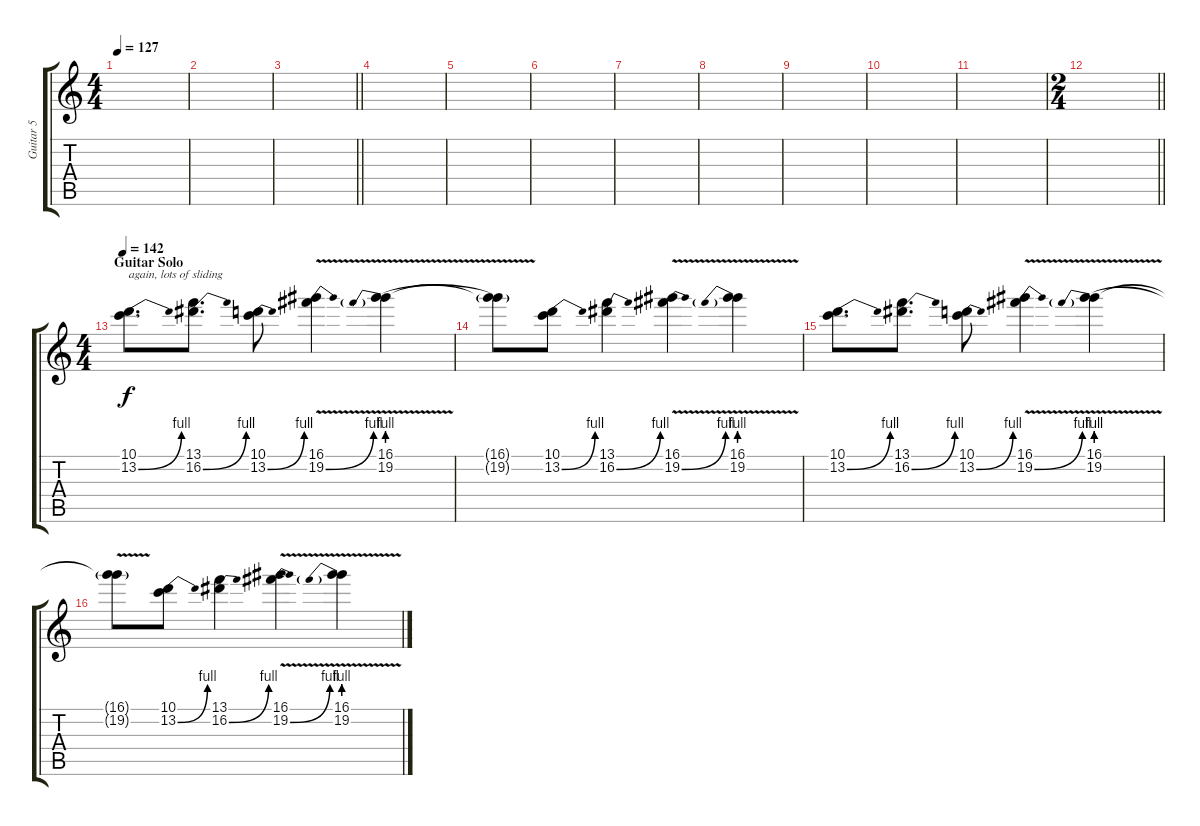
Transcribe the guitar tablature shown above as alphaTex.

\track ("Guitar 5" "Guitar 5") {instrument overdrivenguitar}
\staff {score tabs}
\tuning (E4 B3 G3 D3 A2 D2) {hide}
\ts (4 4)
\tempo 127
\clef g2
\ks c
|
|
\barLineRight lightlight
|
\section ("" "")
|
|
|
|
|
|
|
|
\ts (2 4)
\barLineRight lightlight
|
\ts (4 4)
\section ("" "Guitar Solo")
\tempo 142
(10.1 13.2{be (bend 0 0 60 4)}).8{d txt "again, lots of sliding" volume 12 balance 8} (13.1 16.2{be (bend 0 0 60 4)}).8{d} (10.1 13.2{be (bend 0 0 60 4)}).8 (16.1 19.2{be (bend 0 0 60 4) v}).4 (16.1 19.2{be (prebend 0 4 60 4) v}).4 |
(16.1{t} 19.2{t}).8 (10.1 13.2{be (bend 0 0 60 4)}).8 (13.1 16.2{be (bend 0 0 60 4)}).4 (16.1 19.2{be (bend 0 0 60 4) v}).4 (16.1 19.2{be (prebend 0 4 60 4) v}).4 |
(10.1 13.2{be (bend 0 0 60 4)}).8{d} (13.1 16.2{be (bend 0 0 60 4)}).8{d} (10.1 13.2{be (bend 0 0 60 4)}).8 (16.1 19.2{be (bend 0 0 60 4) v}).4 (16.1 19.2{be (prebend 0 4 60 4) v}).4 |
(16.1{t} 19.2{t}).8 (10.1 13.2{be (bend 0 0 60 4)}).8 (13.1 16.2{be (bend 0 0 60 4)}).4 (16.1 19.2{be (bend 0 0 60 4) v}).4 (16.1 19.2{be (prebend 0 4 60 4) v}).4
